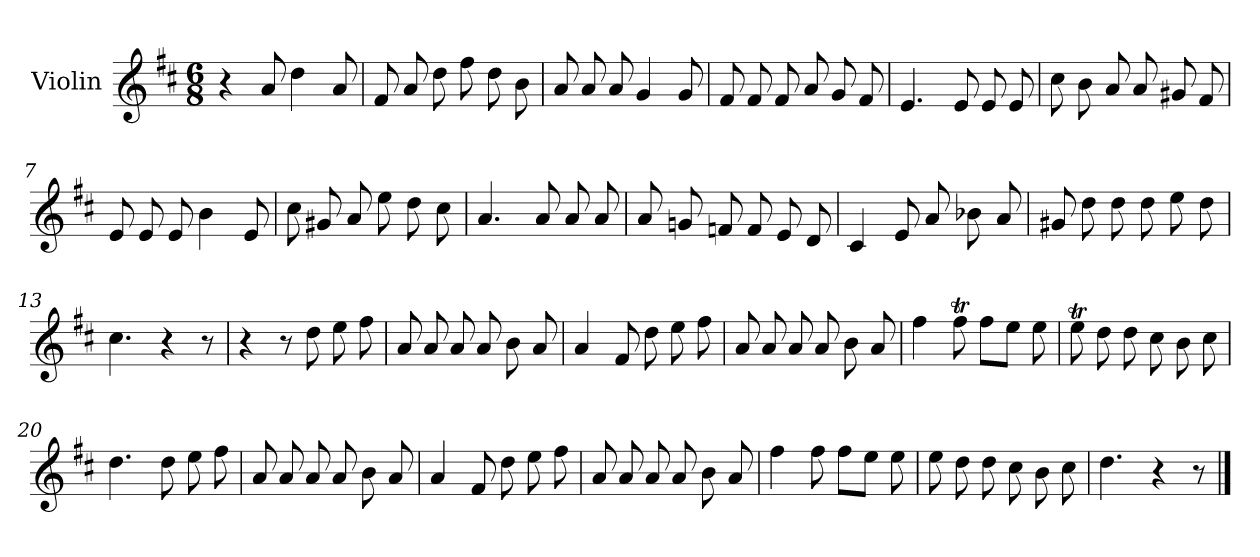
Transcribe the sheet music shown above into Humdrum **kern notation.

**kern	**dynam
*part1	*part1
*staff1	*staff1
*I"Violin	*
*I'Vln.	*
*clefG2	*
*k[f#c#]	*
*M6/8	*
=1	=1
4r	Allegretto
8a	.
4dd	.
8a	.
=2	=2
8f#	.
8a	.
8dd	.
8ff#	.
8dd	.
8b	.
=3	=3
8a	.
8a	.
8a	.
4g	.
8g	.
=4	=4
8f#	.
8f#	.
8f#	.
(8a	.
8g	.
8f#	.
=5	=5
4.e	.
8e	.
8e	.
8e	.
!!LO:LB:g=z
=6	=6
8cc#	.
8b	.
8a	.
8a	.
8g#X	.
8f#	.
=7	=7
8e	.
8e	.
8e	.
4b	.
8e	.
=8	=8
8cc#	.
8g#X	.
8a	.
8ee	.
8dd	.
8cc#	.
=9	=9
4.a	.
8a	.
8a	.
8a	.
=10	=10
8a	.
8gn	.
8fn	.
8f	.
8e	.
8d	.
!!LO:LB:g=z
=11	=11
4c#	.
8e	.
8a	.
8b-X	.
8a	.
=12	=12
8g#X	.
8dd	.
8dd	.
8dd	.
(8ee	.
8dd	.
=13	=13
4.cc#	.
4r	.
8r	.
=14	=14
4r	.
8r	.
8dd	.
8ee	.
8ff#	.
=15	=15
8a	.
8a	.
8a	.
8a	.
8b	.
8a	.
=16	=16
4a	.
8f#	.
8dd	.
8ee	.
8ff#	.
!!LO:LB:g=z
=17	=17
8a	.
8a	.
8a	.
8a	.
8b	.
8a	.
=18	=18
4ff#	.
8ff#t	.
8ff#L	.
8eeJ	.
8ee	.
=19	=19
8eeT	.
8dd	.
8dd	.
8cc#	.
8b	.
8cc#	.
=20	=20
4.dd	.
8dd	.
8ee	.
8ff#	.
=21	=21
8a	.
8a	.
8a	.
8a	.
8b	.
8a	.
=22	=22
4a	.
8f#	.
8dd	.
8ee	.
8ff#	.
!!LO:LB:g=z
=23	=23
8a	.
8a	.
8a	.
8a	.
8b	.
8a	.
=24	=24
4ff#	.
8ff#	.
8ff#L	.
8eeJ	.
8ee	.
=25	=25
8ee	.
8dd	.
8dd	.
8cc#	.
8b	.
8cc#	.
=26	=26
4.dd	.
4r	.
8r	.
==	==
*-	*-
